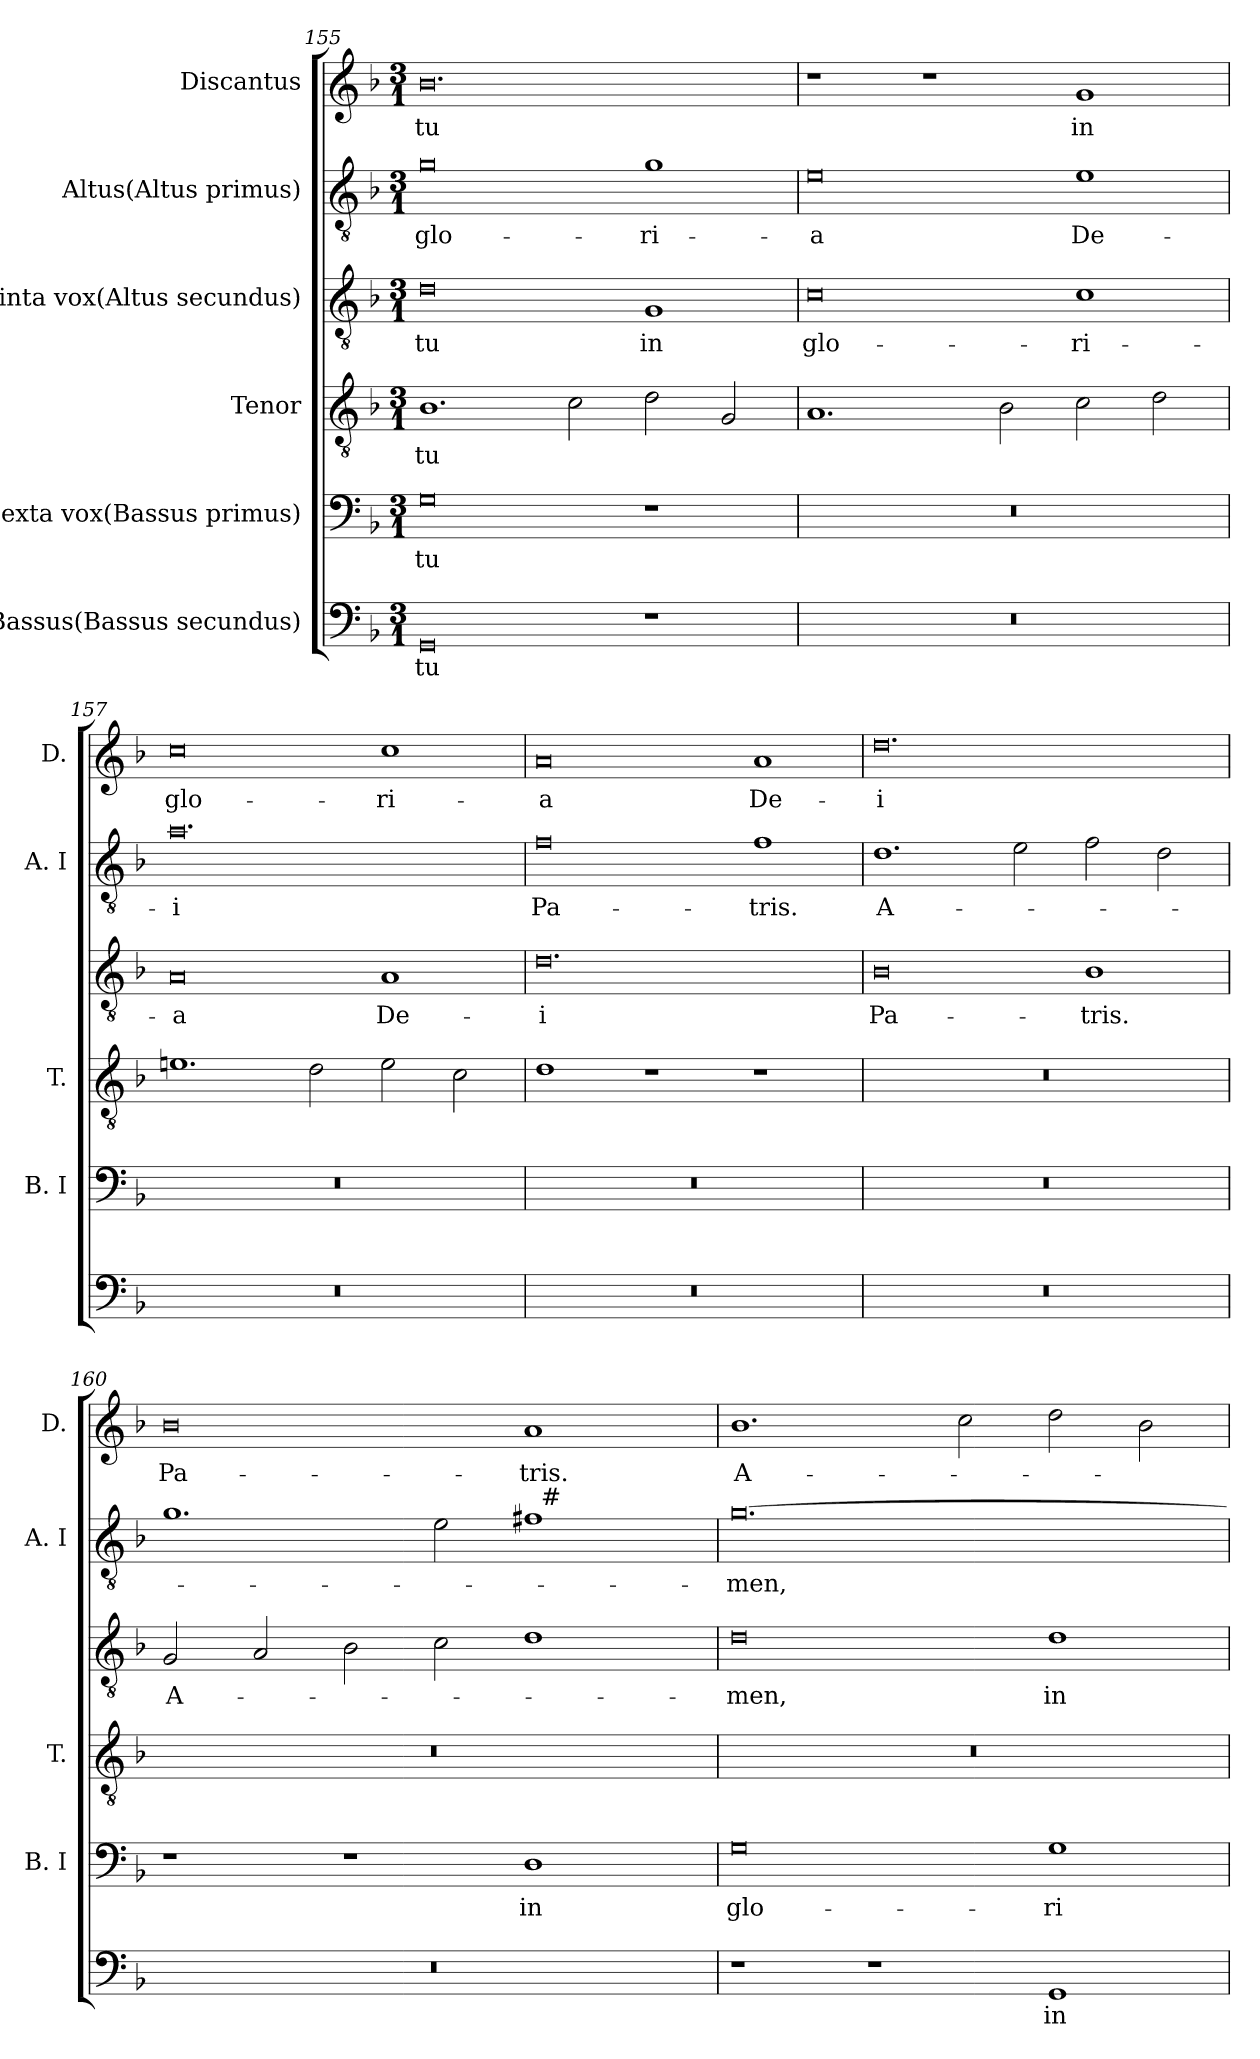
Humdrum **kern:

**kern	**text	**kern	**text	**kern	**text	**kern	**text	**kern	**text	**kern	**text
*part6	*part6	*part5	*part5	*part4	*part4	*part3	*part3	*part2	*part2	*part1	*part1
*staff6	*staff6	*staff5	*staff5	*staff4	*staff4	*staff3	*staff3	*staff2	*staff2	*staff1	*staff1
*I"Bassus(Bassus secundus)	*	*I"Sexta vox(Bassus primus)	*	*I"Tenor	*	*I"Quinta vox(Altus secundus)	*	*I"Altus(Altus primus)	*	*I"Discantus	*
*	*	*I'B. I	*	*I'T.	*	*	*	*I'A. I	*	*I'D.	*
!!LO:LB:g=z
*clefF4	*	*clefF4	*	*clefGv2	*	*clefGv2	*	*clefGv2	*	*clefG2	*
*	*	*	*	*ITrd7c12	*	*ITrd7c12	*	*ITrd7c12	*	*	*
*k[b-]	*	*k[b-]	*	*k[b-]	*	*k[b-]	*	*k[b-]	*	*k[b-]	*
*d:	*	*d:	*	*d:	*	*d:	*	*d:	*	*d:	*
*M3/1	*	*M3/1	*	*M3/1	*	*M3/1	*	*M3/1	*	*M3/1	*
=155	=155	=155	=155	=155	=155	=155	=155	=155	=155	=155	=155
!	!LO:LY:b	!	!LO:LY:b	!	!LO:LY:b	!	!LO:LY:b	!	!LO:LY:b	!	!LO:LY:b
0GG	-tu	0G	-tu	1.BB-	-tu	0D	-tu	0G	glo-	0.b-	-tu
.	.	.	.	2C\	.	.	.	.	.	.	.
!	!	!	!	!	!	!	!LO:LY:b	!	!LO:LY:b	!	!
1r	.	1r	.	2D\	.	1GG	in	1G	-ri-	.	.
.	.	.	.	2GG/	.	.	.	.	.	.	.
=156	=156	=156	=156	=156	=156	=156	=156	=156	=156	=156	=156
!LO:N:vis=1	!	!LO:N:vis=1	!	!	!	!	!LO:LY:b	!	!LO:LY:b	!	!
0.r	.	0.r	.	1.AA	.	0C	glo-	0E	-a	1r	.
.	.	.	.	.	.	.	.	.	.	1r	.
.	.	.	.	2BB-\	.	.	.	.	.	.	.
!	!	!	!	!	!	!	!LO:LY:b	!	!LO:LY:b	!	!LO:LY:b
.	.	.	.	2C\	.	1C	-ri-	1E	De-	1g	in
.	.	.	.	2D\	.	.	.	.	.	.	.
=157	=157	=157	=157	=157	=157	=157	=157	=157	=157	=157	=157
!LO:N:vis=1	!	!LO:N:vis=1	!	!	!	!	!LO:LY:b	!	!LO:LY:b	!	!LO:LY:b
0.r	.	0.r	.	1.En	.	0AA	-a	0.A	-i	0cc	glo-
.	.	.	.	2D\	.	.	.	.	.	.	.
!	!	!	!	!	!	!	!LO:LY:b	!	!	!	!LO:LY:b
.	.	.	.	2E\	.	1AA	De-	.	.	1cc	-ri-
.	.	.	.	2C\	.	.	.	.	.	.	.
=158	=158	=158	=158	=158	=158	=158	=158	=158	=158	=158	=158
!LO:N:vis=1	!	!LO:N:vis=1	!	!	!	!	!LO:LY:b	!	!LO:LY:b	!	!LO:LY:b
0.r	.	0.r	.	1D	.	0.D	-i	0F	Pa-	0a	-a
.	.	.	.	1r	.	.	.	.	.	.	.
!	!	!	!	!	!	!	!	!	!LO:LY:b	!	!LO:LY:b
.	.	.	.	1r	.	.	.	1F	-tris.	1a	De-
!!LO:PB:g=z
=159	=159	=159	=159	=159	=159	=159	=159	=159	=159	=159	=159
!LO:N:vis=1	!	!LO:N:vis=1	!	!LO:N:vis=1	!	!	!LO:LY:b	!	!LO:LY:b	!	!LO:LY:b
0.r	.	0.r	.	0.r	.	0BB-	Pa-	1.D	A-	0.dd	-i
.	.	.	.	.	.	.	.	2E\	.	.	.
!	!	!	!	!	!	!	!LO:LY:b	!	!	!	!
.	.	.	.	.	.	1BB-	-tris.	2F\	.	.	.
.	.	.	.	.	.	.	.	2D\	.	.	.
=160	=160	=160	=160	=160	=160	=160	=160	=160	=160	=160	=160
!LO:N:vis=1	!	!	!	!LO:N:vis=1	!	!	!LO:LY:b	!	!	!	!LO:LY:b
*	*	*	*	*	*	*	*	*^	*	*	*
0.r	.	1r	.	0.r	.	2GG/	A-	1.G	1ryy	.	0b-	Pa-
.	.	.	.	.	.	2AA/	.	.	.	.	.	.
.	.	1r	.	.	.	2BB-\	.	.	1ryy	.	.	.
.	.	.	.	.	.	2C\	.	2E\	.	.	.	.
!	!	!	!LO:LY:b	!	!	!	!	!	!	!	!	!LO:LY:b
.	.	1D	in	.	.	1D	.	1F#	32ryy	.	1a	-tris.
!	!	!	!	!	!	!	!	!	!LO:TX:a:t=#	!	!	!
.	.	.	.	.	.	.	.	.	2ryy	.	.	.
.	.	.	.	.	.	.	.	.	4...ryy	.	.	.
=161	=161	=161	=161	=161	=161	=161	=161	=161	=161	=161	=161	=161
!	!	!	!LO:LY:b	!LO:N:vis=1	!	!	!LO:LY:b	!	!	!LO:LY:b	!	!LO:LY:b
*	*	*	*	*	*	*	*	*v	*v	*	*	*
1r	.	0G	glo-	0.r	.	0D	-men,	[>0.G	-men,	1.b-	A-
1r	.	.	.	.	.	.	.	.	.	.	.
.	.	.	.	.	.	.	.	.	.	2cc\	.
!	!LO:LY:b	!	!LO:LY:b	!	!	!	!LO:LY:b	!	!	!	!
1GG	in	1G	-ri-	.	.	1D	in	.	.	2dd\	.
.	.	.	.	.	.	.	.	.	.	2b-\	.
=	=	=	=	=	=	=	=	=	=	=	=
*-	*-	*-	*-	*-	*-	*-	*-	*-	*-	*-	*-
